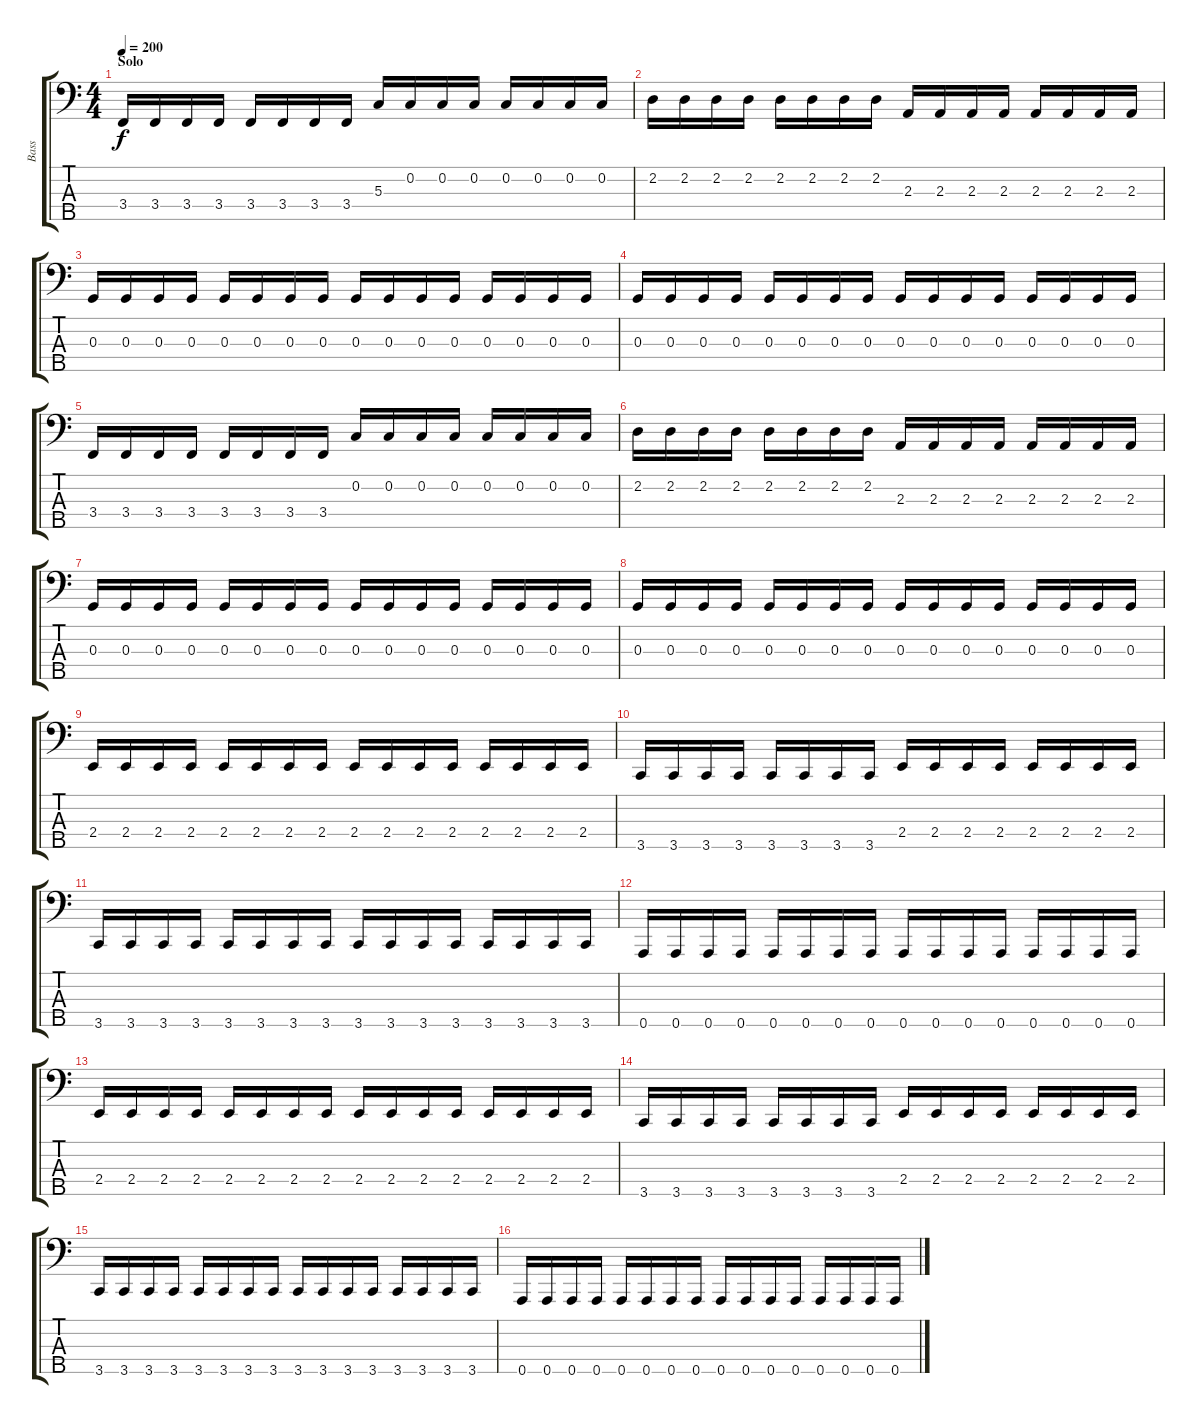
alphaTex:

\track ("Bass" "Bass") {instrument electricbasspick}
\staff {score tabs}
\tuning (F2 C2 G1 D1 A0) {hide}
\ts (4 4)
\section ("" "Solo")
\tempo 200
\clef f4
\ks c
3.4.16{dy f} 3.4.16 3.4.16 3.4.16 3.4.16 3.4.16 3.4.16 3.4.16 5.3.16 0.2.16 0.2.16 0.2.16 0.2.16 0.2.16 0.2.16 0.2.16 |
2.2.16 2.2.16 2.2.16 2.2.16 2.2.16 2.2.16 2.2.16 2.2.16 2.3.16 2.3.16 2.3.16 2.3.16 2.3.16 2.3.16 2.3.16 2.3.16 |
0.3.16 0.3.16 0.3.16 0.3.16 0.3.16 0.3.16 0.3.16 0.3.16 0.3.16 0.3.16 0.3.16 0.3.16 0.3.16 0.3.16 0.3.16 0.3.16 |
0.3.16 0.3.16 0.3.16 0.3.16 0.3.16 0.3.16 0.3.16 0.3.16 0.3.16 0.3.16 0.3.16 0.3.16 0.3.16 0.3.16 0.3.16 0.3.16 |
3.4.16 3.4.16 3.4.16 3.4.16 3.4.16 3.4.16 3.4.16 3.4.16 0.2.16 0.2.16 0.2.16 0.2.16 0.2.16 0.2.16 0.2.16 0.2.16 |
2.2.16 2.2.16 2.2.16 2.2.16 2.2.16 2.2.16 2.2.16 2.2.16 2.3.16 2.3.16 2.3.16 2.3.16 2.3.16 2.3.16 2.3.16 2.3.16 |
0.3.16 0.3.16 0.3.16 0.3.16 0.3.16 0.3.16 0.3.16 0.3.16 0.3.16 0.3.16 0.3.16 0.3.16 0.3.16 0.3.16 0.3.16 0.3.16 |
0.3.16 0.3.16 0.3.16 0.3.16 0.3.16 0.3.16 0.3.16 0.3.16 0.3.16 0.3.16 0.3.16 0.3.16 0.3.16 0.3.16 0.3.16 0.3.16 |
2.4.16 2.4.16 2.4.16 2.4.16 2.4.16 2.4.16 2.4.16 2.4.16 2.4.16 2.4.16 2.4.16 2.4.16 2.4.16 2.4.16 2.4.16 2.4.16 |
3.5.16 3.5.16 3.5.16 3.5.16 3.5.16 3.5.16 3.5.16 3.5.16 2.4.16 2.4.16 2.4.16 2.4.16 2.4.16 2.4.16 2.4.16 2.4.16 |
3.5.16 3.5.16 3.5.16 3.5.16 3.5.16 3.5.16 3.5.16 3.5.16 3.5.16 3.5.16 3.5.16 3.5.16 3.5.16 3.5.16 3.5.16 3.5.16 |
0.5.16 0.5.16 0.5.16 0.5.16 0.5.16 0.5.16 0.5.16 0.5.16 0.5.16 0.5.16 0.5.16 0.5.16 0.5.16 0.5.16 0.5.16 0.5.16 |
2.4.16 2.4.16 2.4.16 2.4.16 2.4.16 2.4.16 2.4.16 2.4.16 2.4.16 2.4.16 2.4.16 2.4.16 2.4.16 2.4.16 2.4.16 2.4.16 |
3.5.16 3.5.16 3.5.16 3.5.16 3.5.16 3.5.16 3.5.16 3.5.16 2.4.16 2.4.16 2.4.16 2.4.16 2.4.16 2.4.16 2.4.16 2.4.16 |
3.5.16 3.5.16 3.5.16 3.5.16 3.5.16 3.5.16 3.5.16 3.5.16 3.5.16 3.5.16 3.5.16 3.5.16 3.5.16 3.5.16 3.5.16 3.5.16 |
0.5.16 0.5.16 0.5.16 0.5.16 0.5.16 0.5.16 0.5.16 0.5.16 0.5.16 0.5.16 0.5.16 0.5.16 0.5.16 0.5.16 0.5.16 0.5.16
